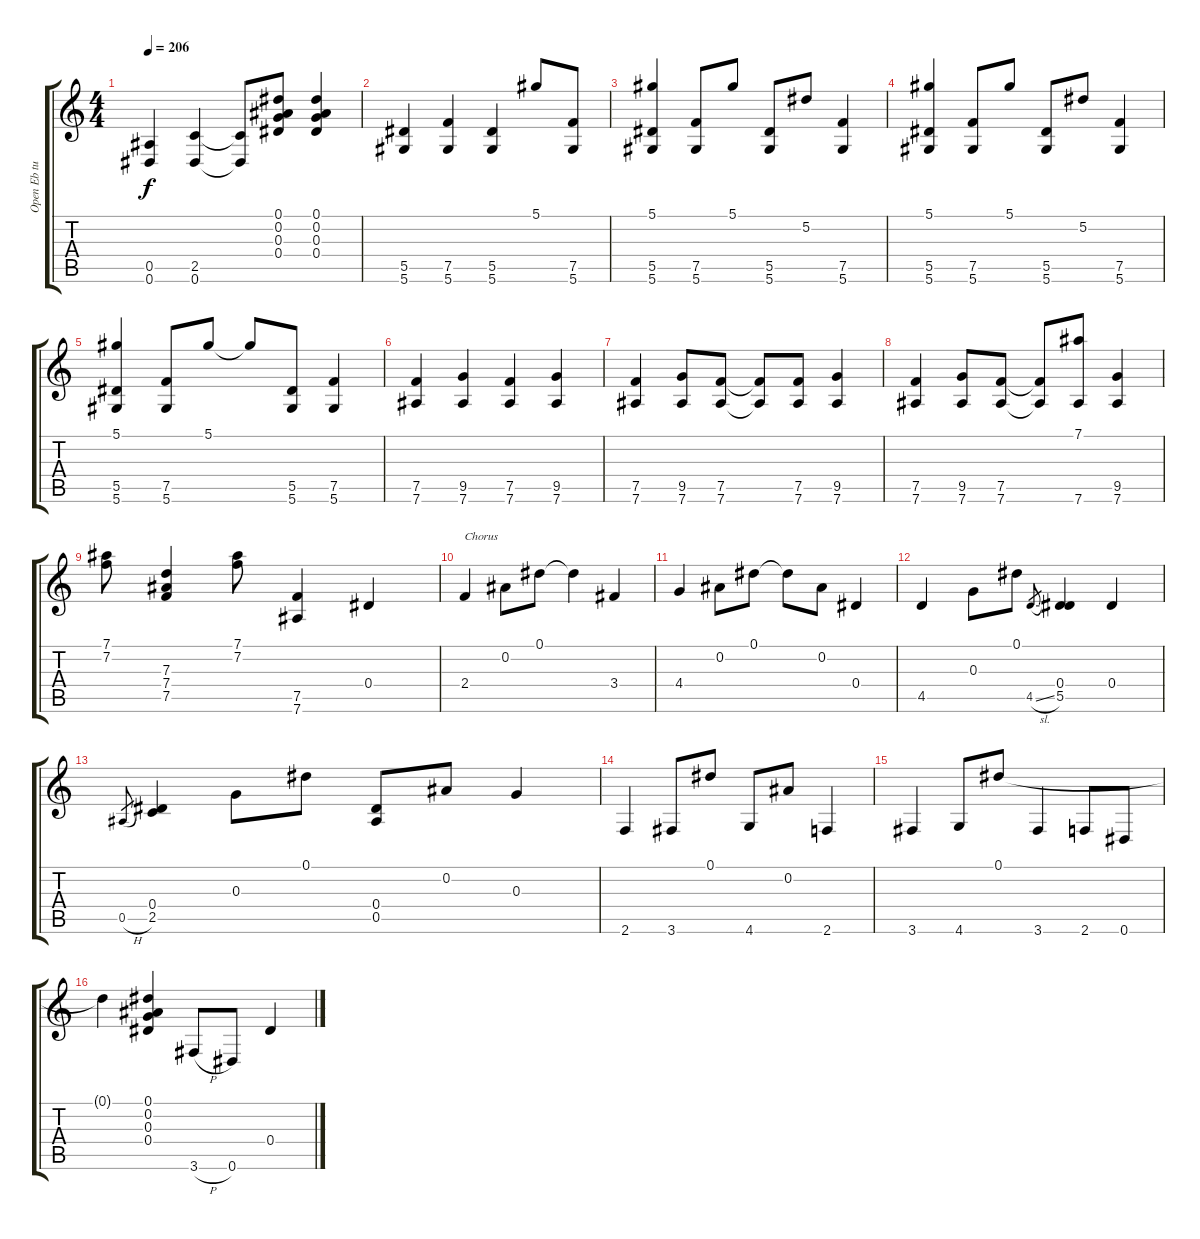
\track ("Open Eb tuning" "Open Eb tu") {instrument acousticguitarsteel}
\staff {score tabs}
\tuning (Eb4 Bb3 G3 Eb3 Bb2 Eb2) {hide}
\ts (4 4)
\tempo 206
\clef g2
\ks c
(0.5 0.6).4{dy f} (2.5 0.6).4 (2.5{t} 0.6{t}).8 (0.1 0.2 0.3 0.4).8 (0.1 0.2 0.3 0.4).4 |
(5.5 5.6).4 (7.5 5.6).4 (5.5 5.6).4 5.1.8 (7.5 5.6).8 |
(5.1 5.5 5.6).4 (7.5 5.6).8 5.1.8 (5.5 5.6).8 5.2.8 (7.5 5.6).4 |
(5.1 5.5 5.6).4 (7.5 5.6).8 5.1.8 (5.5 5.6).8 5.2.8 (7.5 5.6).4 |
(5.1 5.5 5.6).4 (7.5 5.6).8 5.1.8 5.1{t}.8 (5.5 5.6).8 (7.5 5.6).4 |
(7.5 7.6).4 (9.5 7.6).4 (7.5 7.6).4 (9.5 7.6).4 |
(7.5 7.6).4 (9.5 7.6).8 (7.5 7.6).8 (7.5{t} 7.6{t}).8 (7.5 7.6).8 (9.5 7.6).4 |
(7.5 7.6).4 (9.5 7.6).8 (7.5 7.6).8 (7.5{t} 7.6{t}).8 (7.1 7.6).8 (9.5 7.6).4 |
(7.1 7.2).8 (7.3 7.4 7.5).4 (7.1 7.2).8 (7.5 7.6).4 0.4.4 |
2.4.4{txt "Chorus"} 0.2.8 0.1.8 0.1{t}.4 3.4.4 |
4.4.4 0.2.8 0.1.8 0.1{t}.8 0.2.8 0.4.4 |
4.5.4 0.3.8 0.1.8 4.5{sl}.8{gr} (0.4 5.5).4 0.4.4 |
0.5{h}.8{gr} (0.4 2.5).4 0.3.8 0.1.8 (0.4 0.5).8 0.2.8 0.3.4 |
2.6.4 3.6.8 0.1.8 4.6.8 0.2.8 2.6.4 |
3.6.4 4.6.8 0.1.8 3.6.4 2.6.8 0.6.8 |
0.1{t}.4 (0.1 0.2 0.3 0.4).4 3.6{h}.8 0.6.8 0.4.4
